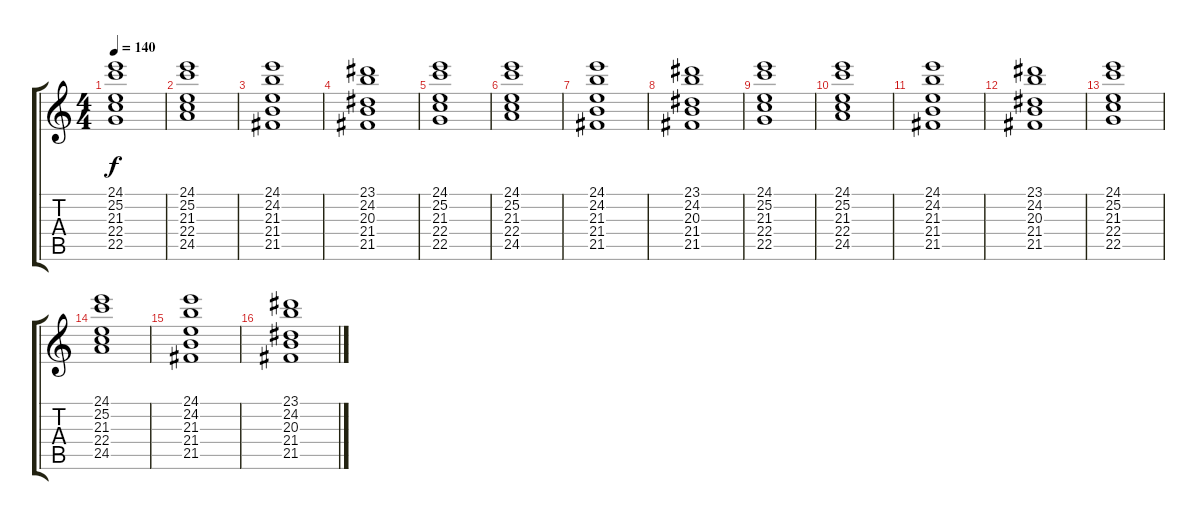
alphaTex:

\track "" {instrument stringensemble1}
\staff {score tabs}
\tuning (E4 B3 G3 D3 A2 E2) {hide}
\ts (4 4)
\tempo 140
\clef g2
\ks c
(24.1 25.2 21.3 22.4 22.5).1{dy f} |
(24.1 25.2 21.3 22.4 24.5).1 |
(24.1 24.2 21.3 21.4 21.5).1 |
(23.1 24.2 20.3 21.4 21.5).1 |
(24.1 25.2 21.3 22.4 22.5).1 |
(24.1 25.2 21.3 22.4 24.5).1 |
(24.1 24.2 21.3 21.4 21.5).1 |
(23.1 24.2 20.3 21.4 21.5).1 |
(24.1 25.2 21.3 22.4 22.5).1 |
(24.1 25.2 21.3 22.4 24.5).1 |
(24.1 24.2 21.3 21.4 21.5).1 |
(23.1 24.2 20.3 21.4 21.5).1 |
(24.1 25.2 21.3 22.4 22.5).1 |
(24.1 25.2 21.3 22.4 24.5).1 |
(24.1 24.2 21.3 21.4 21.5).1 |
(23.1 24.2 20.3 21.4 21.5).1
